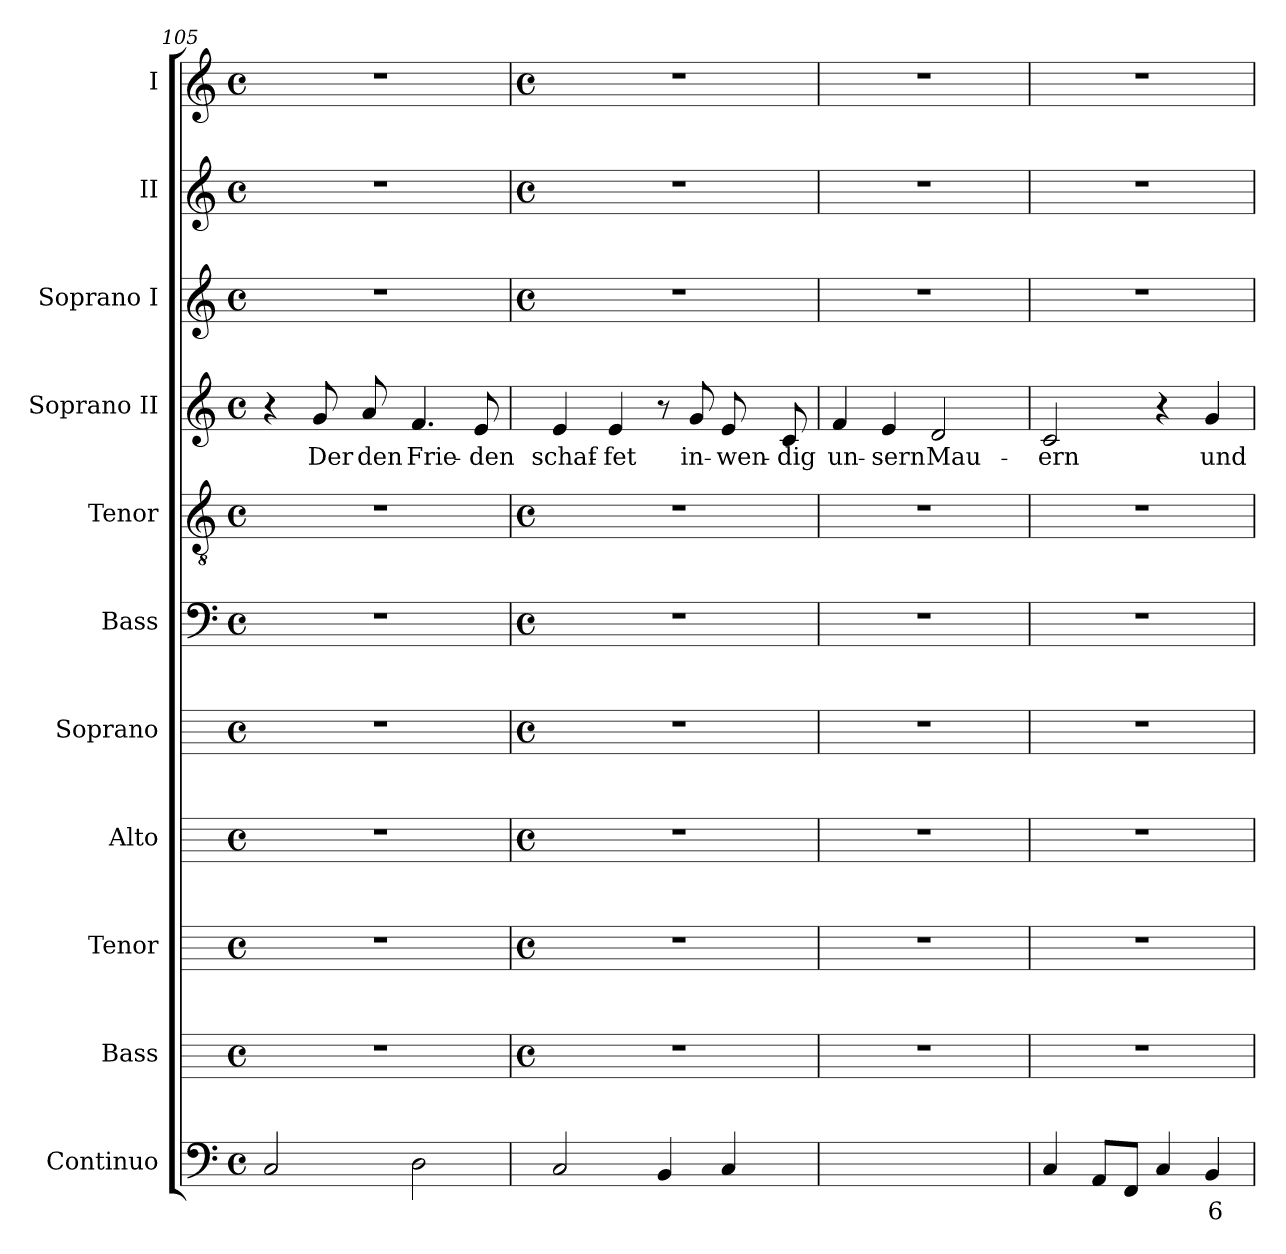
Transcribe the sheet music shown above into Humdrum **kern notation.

**kern	**text	**kern	**kern	**kern	**kern	**kern	**kern	**kern	**text	**kern	**kern	**kern
*part11	*part11	*part10	*part9	*part8	*part7	*part6	*part5	*part4	*part4	*part3	*part2	*part1
*staff11	*staff11	*staff10	*staff9	*staff8	*staff7	*staff6	*staff5	*staff4	*staff4	*staff3	*staff2	*staff1
*I"Continuo	*	*I"Bass	*I"Tenor	*I"Alto	*I"Soprano	*I"Bass	*I"Tenor	*I"Soprano II	*	*I"Soprano I	*I"II	*I"I
*	*	*I'B	*I'T	*I'A	*I'S	*I'B	*I'T	*I'S II	*	*I'S I	*I'II	*I'I
*clefF4	*	*	*	*	*	*clefF4	*clefGv2	*clefG2	*	*clefG2	*clefG2	*clefG2
*	*	*ITrd4c7	*ITrd4c7	*ITrd4c7	*ITrd4c7	*	*	*	*	*	*	*
*k[]	*	*	*	*	*	*k[]	*k[]	*k[]	*	*k[]	*k[]	*k[]
*C:	*	*	*	*	*	*C:	*C:	*C:	*	*C:	*C:	*C:
*M4/4	*	*M4/4	*M4/4	*M4/4	*M4/4	*M4/4	*M4/4	*M4/4	*	*M4/4	*M4/4	*M4/4
*met(c)	*	*met(c)	*met(c)	*met(c)	*met(c)	*met(c)	*met(c)	*met(c)	*	*met(c)	*met(c)	*met(c)
=105	=105	=105	=105	=105	=105	=105	=105	=105	=105	=105	=105	=105
2C	.	1r	1r	1r	1r	1r	1r	4r	.	1r	1r	1r
!	!	!	!	!	!	!	!	!	!LO:LY:b	!	!	!
.	.	.	.	.	.	.	.	8g	Der	.	.	.
!	!	!	!	!	!	!	!	!	!LO:LY:b	!	!	!
.	.	.	.	.	.	.	.	8a	den	.	.	.
!	!	!	!	!	!	!	!	!	!LO:LY:b	!	!	!
2D	.	.	.	.	.	.	.	4.f	Frie-	.	.	.
!	!	!	!	!	!	!	!	!	!LO:LY:b	!	!	!
.	.	.	.	.	.	.	.	8e	-den	.	.	.
!!LO:LB:g=z
=106	=106	=106	=106	=106	=106	=106	=106	=106	=106	=106	=106	=106
*	*	*M4/4	*M4/4	*M4/4	*M4/4	*M4/4	*M4/4	*	*	*M4/4	*M4/4	*M4/4
*	*	*met(c)	*met(c)	*met(c)	*met(c)	*met(c)	*met(c)	*	*	*met(c)	*met(c)	*met(c)
!	!	!	!	!	!	!	!	!	!LO:LY:b	!	!	!
2C	.	1r	1r	1r	1r	1r	1r	4e	schaf-	1r	1r	1r
!	!	!	!	!	!	!	!	!	!LO:LY:b	!	!	!
.	.	.	.	.	.	.	.	4e	-fet	.	.	.
4BB	.	.	.	.	.	.	.	8r	.	.	.	.
!	!	!	!	!	!	!	!	!	!LO:LY:b	!	!	!
.	.	.	.	.	.	.	.	8g	in-	.	.	.
!	!	!	!	!	!	!	!	!	!LO:LY:b	!	!	!
4C	.	.	.	.	.	.	.	8e	-wen-	.	.	.
!	!	!	!	!	!	!	!	!	!LO:LY:b	!	!	!
.	.	.	.	.	.	.	.	8c	-dig	.	.	.
=107	=107	=107	=107	=107	=107	=107	=107	=107	=107	=107	=107	=107
!	!LO:LY:b	!	!	!	!	!	!	!	!LO:LY:b	!	!	!
[4FFyy	6	1r	1r	1r	1r	1r	1r	4f	un-	1r	1r	1r
!	!LO:LY:b	!	!	!	!	!	!	!	!LO:LY:b	!	!	!
4FFyy]	5	.	.	.	.	.	.	4e	-sern	.	.	.
!	!LO:LY:b	!	!	!	!	!	!	!	!LO:LY:b	!	!	!
[4GGyy	4	.	.	.	.	.	.	2d	Mau-	.	.	.
!	!LO:LY:b	!	!	!	!	!	!	!	!	!	!	!
4GGyy]	3	.	.	.	.	.	.	.	.	.	.	.
=108	=108	=108	=108	=108	=108	=108	=108	=108	=108	=108	=108	=108
!	!	!	!	!	!	!	!	!	!LO:LY:b	!	!	!
4C	.	1r	1r	1r	1r	1r	1r	2c	-ern	1r	1r	1r
8AAL	.	.	.	.	.	.	.	.	.	.	.	.
8FFJ	.	.	.	.	.	.	.	.	.	.	.	.
4C	.	.	.	.	.	.	.	4r	.	.	.	.
!	!LO:LY:b	!	!	!	!	!	!	!	!LO:LY:b	!	!	!
4BB	6	.	.	.	.	.	.	4g	und	.	.	.
=	=	=	=	=	=	=	=	=	=	=	=	=
*-	*-	*-	*-	*-	*-	*-	*-	*-	*-	*-	*-	*-
